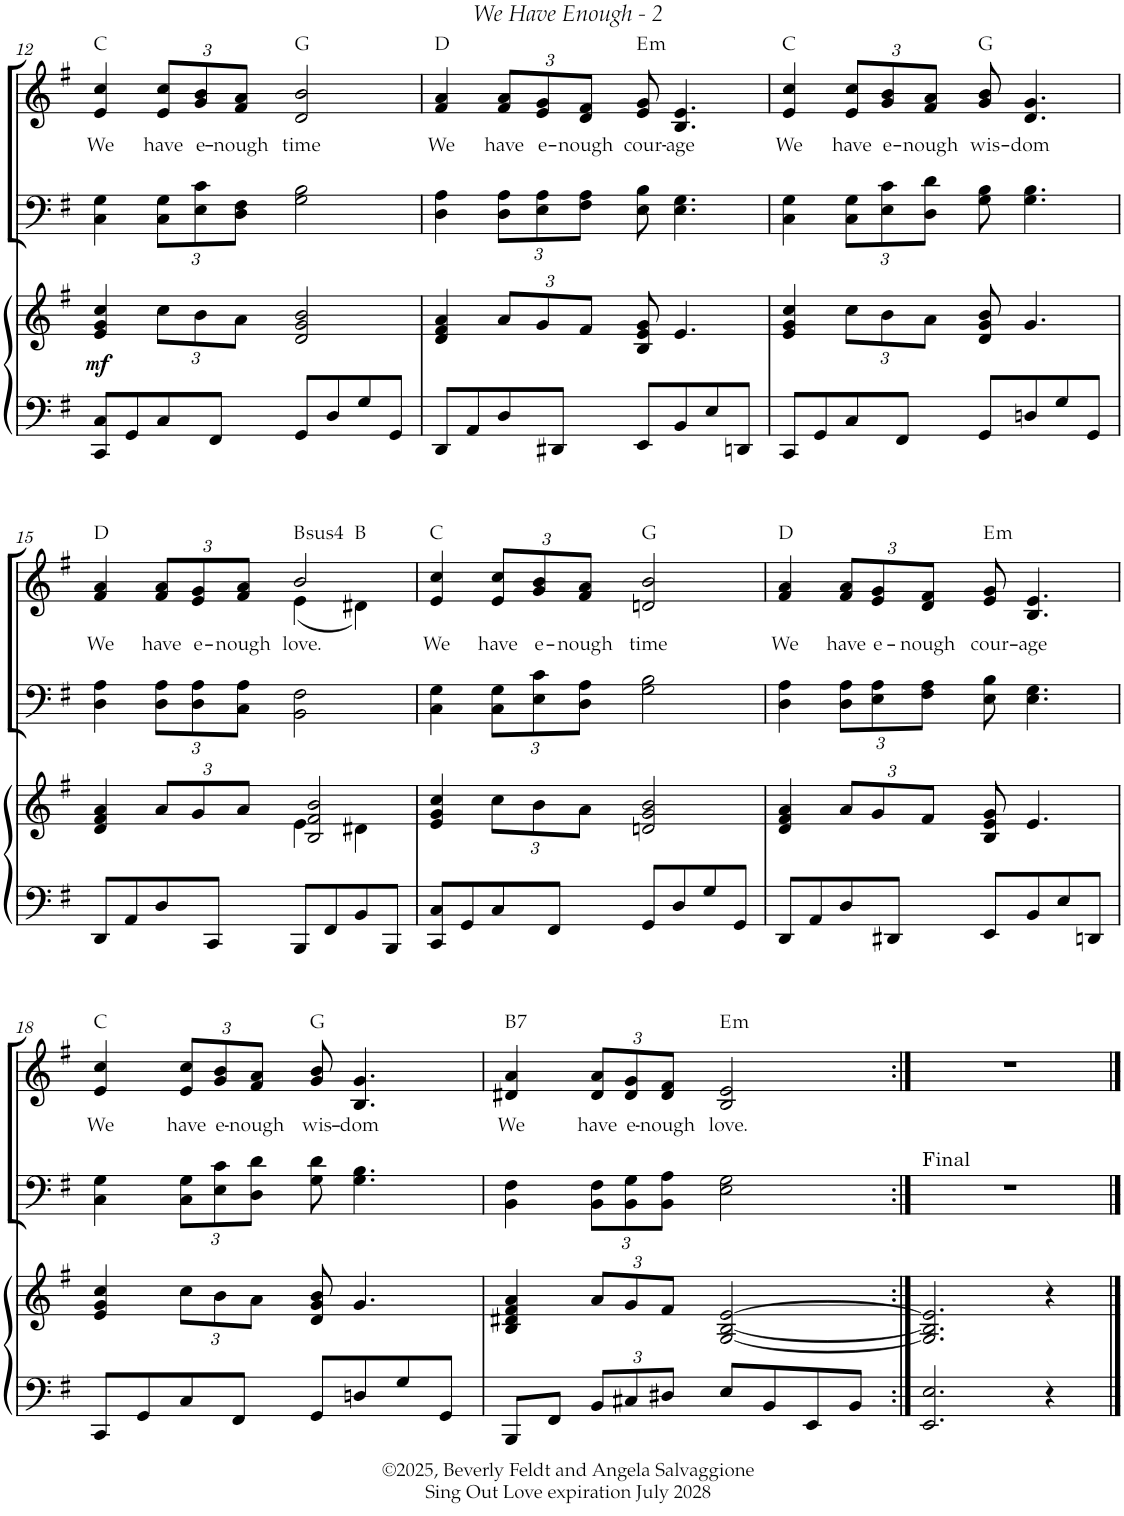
**kern	**kern	**dynam	**kern	**kern	**text	**harte
*part3	*part3	*part3	*part2	*part1	*part1	*part1
*staff4	*staff3	*staff3/4	*staff2	*staff1	*staff1	*
*I"P3	*	*	*I"Voice (2)	*I"Violin	*	*
*	*	*	*	*I'Vln	*	*
!!LO:PB:g=z
*clefF4	*clefG2	*	*clefF4	*clefG2	*	*
*k[f#]	*k[f#]	*	*k[f#]	*k[f#]	*	*
*G:	*G:	*	*G:	*G:	*	*
*M4/4	*M4/4	*	*M4/4	*M4/4	*	*
=12	=12	=12	=12	=12	=12	=12
!	!	!LO:DY:b	!	!	!LO:LY:b	!
8CC/ 8C/L	4e/ 4g/ 4cc/	mf	4C\ 4G\	4e/ 4cc/	We	C:maj
8GG/	.	.	.	.	.	.
*	*Xbrackettup	*	*Xbrackettup	*Xbrackettup	*	*
!	!	!	!	!	!LO:LY:b	!
8C/	12cc\L	.	12C\ 12G\L	12e/ 12cc/L	have	.
!	!	!	!	!	!LO:LY:b	!
.	12b\	.	12E\ 12c\	12g/ 12b/	e-	.
8FF#/J	.	.	.	.	.	.
!	!	!	!	!	!LO:LY:b	!
.	12a\J	.	12D\ 12F#\J	12f#/ 12a/J	-nough	.
!	!	!	!	!	!LO:LY:b	!
8GG/L	2d/ 2g/ 2b/	.	2G\ 2B\	2d/ 2b/	time	G:maj
8D/	.	.	.	.	.	.
8G/	.	.	.	.	.	.
8GG/J	.	.	.	.	.	.
=13	=13	=13	=13	=13	=13	=13
!	!	!	!	!	!LO:LY:b	!
8DD/L	4d/ 4f#/ 4a/	.	4D\ 4A\	4f#/ 4a/	We	D:maj
8AA/	.	.	.	.	.	.
!	!	!	!	!	!LO:LY:b	!
8D/	12a/L	.	12D\ 12A\L	12f#/ 12a/L	have	.
!	!	!	!	!	!LO:LY:b	!
.	12g/	.	12E\ 12A\	12e/ 12g/	e-	.
8DD#X/J	.	.	.	.	.	.
!	!	!	!	!	!LO:LY:b	!
.	12f#/J	.	12F#\ 12A\J	12d/ 12f#/J	-nough	.
!	!	!	!	!	!LO:LY:b	!LO:H:kt=m
8EE/L	8B/ 8e/ 8g/	.	8E\ 8B\	8e/ 8g/	cour-	E:min
!	!	!	!	!	!LO:LY:b	!
8BB/	4.e/	.	4.E\ 4.G\	4.B/ 4.e/	-age	.
8E/	.	.	.	.	.	.
8DDn/J	.	.	.	.	.	.
=14	=14	=14	=14	=14	=14	=14
!	!	!	!	!	!LO:LY:b	!
8CC/L	4e/ 4g/ 4cc/	.	4C\ 4G\	4e/ 4cc/	We	C:maj
8GG/	.	.	.	.	.	.
!	!	!	!	!	!LO:LY:b	!
8C/	12cc\L	.	12C\ 12G\L	12e/ 12cc/L	have	.
!	!	!	!	!	!LO:LY:b	!
.	12b\	.	12E\ 12c\	12g/ 12b/	e-	.
8FF#/J	.	.	.	.	.	.
!	!	!	!	!	!LO:LY:b	!
.	12a\J	.	12D\ 12d\J	12f#/ 12a/J	-nough	.
!	!	!	!	!	!LO:LY:b	!
8GG/L	8d/ 8g/ 8b/	.	8G\ 8B\	8g/ 8b/	wis-	G:maj
!	!	!	!	!	!LO:LY:b	!
8Dn/	4.g/	.	4.G\ 4.B\	4.d/ 4.g/	-dom	.
8G/	.	.	.	.	.	.
8GG/J	.	.	.	.	.	.
!!LO:LB:g=z
=15	=15	=15	=15	=15	=15	=15
*	*^	*	*	*	*	*
!	!	!	!	!	!	!LO:LY:b	!
*	*	*	*	*	*^	*	*
8DD/L	4d/ 4f#/ 4a/	2ryy	.	4D\ 4A\	4f#/ 4a/	2ryy	We	D:maj
8AA/	.	.	.	.	.	.	.	.
!	!	!	!	!	!	!	!LO:LY:b	!
8D/	12a/L	.	.	12D\ 12A\L	12f#/ 12a/L	.	have	.
!	!	!	!	!	!	!	!LO:LY:b	!
.	12g/	.	.	12D\ 12A\	12e/ 12g/	.	e-	.
8CC/J	.	.	.	.	.	.	.	.
!	!	!	!	!	!	!	!LO:LY:b	!
.	12a/J	.	.	12C\ 12A\J	12f#/ 12a/J	.	-nough	.
!	!	!	!	!	!	!	!LO:LY:b	!LO:H:kt=4
8BBB/L	2B/ 2f#/ 2b/	4e\	.	2BB\ 2F#\	2b/	(<4e\	love.	B:sus4
8FF#/	.	.	.	.	.	.	.	.
8BB/	.	4d#X\	.	.	.	4d#X\)	.	B:maj
8BBB/J	.	.	.	.	.	.	.	.
*	*v	*v	*	*	*v	*v	*	*
=16	=16	=16	=16	=16	=16	=16
!	!	!	!	!	!LO:LY:b	!
8CC/ 8C/L	4e/ 4g/ 4cc/	.	4C\ 4G\	4e/ 4cc/	We	C:maj
8GG/	.	.	.	.	.	.
!	!	!	!	!	!LO:LY:b	!
8C/	12cc\L	.	12C\ 12G\L	12e/ 12cc/L	have	.
!	!	!	!	!	!LO:LY:b	!
.	12b\	.	12E\ 12c\	12g/ 12b/	e-	.
8FF#/J	.	.	.	.	.	.
!	!	!	!	!	!LO:LY:b	!
.	12a\J	.	12D\ 12A\J	12f#/ 12a/J	-nough	.
!	!	!	!	!	!LO:LY:b	!
8GG/L	2dn/ 2g/ 2b/	.	2G\ 2B\	2dn/ 2b/	time	G:maj
8D/	.	.	.	.	.	.
8G/	.	.	.	.	.	.
8GG/J	.	.	.	.	.	.
=17	=17	=17	=17	=17	=17	=17
!	!	!	!	!	!LO:LY:b	!
8DD/L	4d/ 4f#/ 4a/	.	4D\ 4A\	4f#/ 4a/	We	D:maj
8AA/	.	.	.	.	.	.
!	!	!	!	!	!LO:LY:b	!
8D/	12a/L	.	12D\ 12A\L	12f#/ 12a/L	have	.
!	!	!	!	!	!LO:LY:b	!
.	12g/	.	12E\ 12A\	12e/ 12g/	e-	.
8DD#X/J	.	.	.	.	.	.
!	!	!	!	!	!LO:LY:b	!
.	12f#/J	.	12F#\ 12A\J	12d/ 12f#/J	-nough	.
!	!	!	!	!	!LO:LY:b	!LO:H:kt=m
8EE/L	8B/ 8e/ 8g/	.	8E\ 8B\	8e/ 8g/	cour-	E:min
!	!	!	!	!	!LO:LY:b	!
8BB/	4.e/	.	4.E\ 4.G\	4.B/ 4.e/	-age	.
8E/	.	.	.	.	.	.
8DDn/J	.	.	.	.	.	.
!!LO:LB:g=z
=18	=18	=18	=18	=18	=18	=18
!	!	!	!	!	!LO:LY:b	!
8CC/L	4e/ 4g/ 4cc/	.	4C\ 4G\	4e/ 4cc/	We	C:maj
8GG/	.	.	.	.	.	.
!	!	!	!	!	!LO:LY:b	!
8C/	12cc\L	.	12C\ 12G\L	12e/ 12cc/L	have	.
!	!	!	!	!	!LO:LY:b	!
.	12b\	.	12E\ 12c\	12g/ 12b/	e-	.
8FF#/J	.	.	.	.	.	.
!	!	!	!	!	!LO:LY:b	!
.	12a\J	.	12D\ 12d\J	12f#/ 12a/J	-nough	.
!	!	!	!	!	!LO:LY:b	!
8GG/L	8d/ 8g/ 8b/	.	8G\ 8d\	8g/ 8b/	wis-	G:maj
!	!	!	!	!	!LO:LY:b	!
8Dn/	4.g/	.	4.G\ 4.B\	4.B/ 4.g/	-dom	.
8G/	.	.	.	.	.	.
8GG/J	.	.	.	.	.	.
=19	=19	=19	=19	=19	=19	=19
!	!	!	!	!	!LO:LY:b	!LO:H:kt=7
8BBB/L	4B/ 4d#X/ 4f#/ 4a/	.	4BB\ 4F#\	4d#X/ 4a/	We	B:7
8FF#/J	.	.	.	.	.	.
*Xbrackettup	*	*	*	*	*	*
!	!	!	!	!	!LO:LY:b	!
12BB/L	12a/L	.	12BB\ 12F#\L	12d#/ 12a/L	have	.
!	!	!	!	!	!LO:LY:b	!
12C#X/	12g/	.	12BB\ 12G\	12d#/ 12g/	e-	.
!	!	!	!	!	!LO:LY:b	!
12D#X/J	12f#/J	.	12BB\ 12A\J	12d#/ 12f#/J	-nough	.
!	!	!	!	!	!LO:LY:b	!LO:H:kt=m
8E/L	[<2G/ [<2B/ [>2e/	.	2E\ 2G\	2B/ 2e/	love.	E:min
8BB/	.	.	.	.	.	.
8EE/	.	.	.	.	.	.
8BB/J	.	.	.	.	.	.
=20:|!	=20:|!	=20:|!	=20:|!	=20:|!	=20:|!	=20:|!
!	!	!	!LO:TX:a:t=Final	!	!	!
2.EE/ 2.E/	2.G/] 2.B/] 2.e/]	.	1r	1r	.	.
4r	4r	.	.	.	.	.
==	==	==	==	==	==	==
*-	*-	*-	*-	*-	*-	*-
